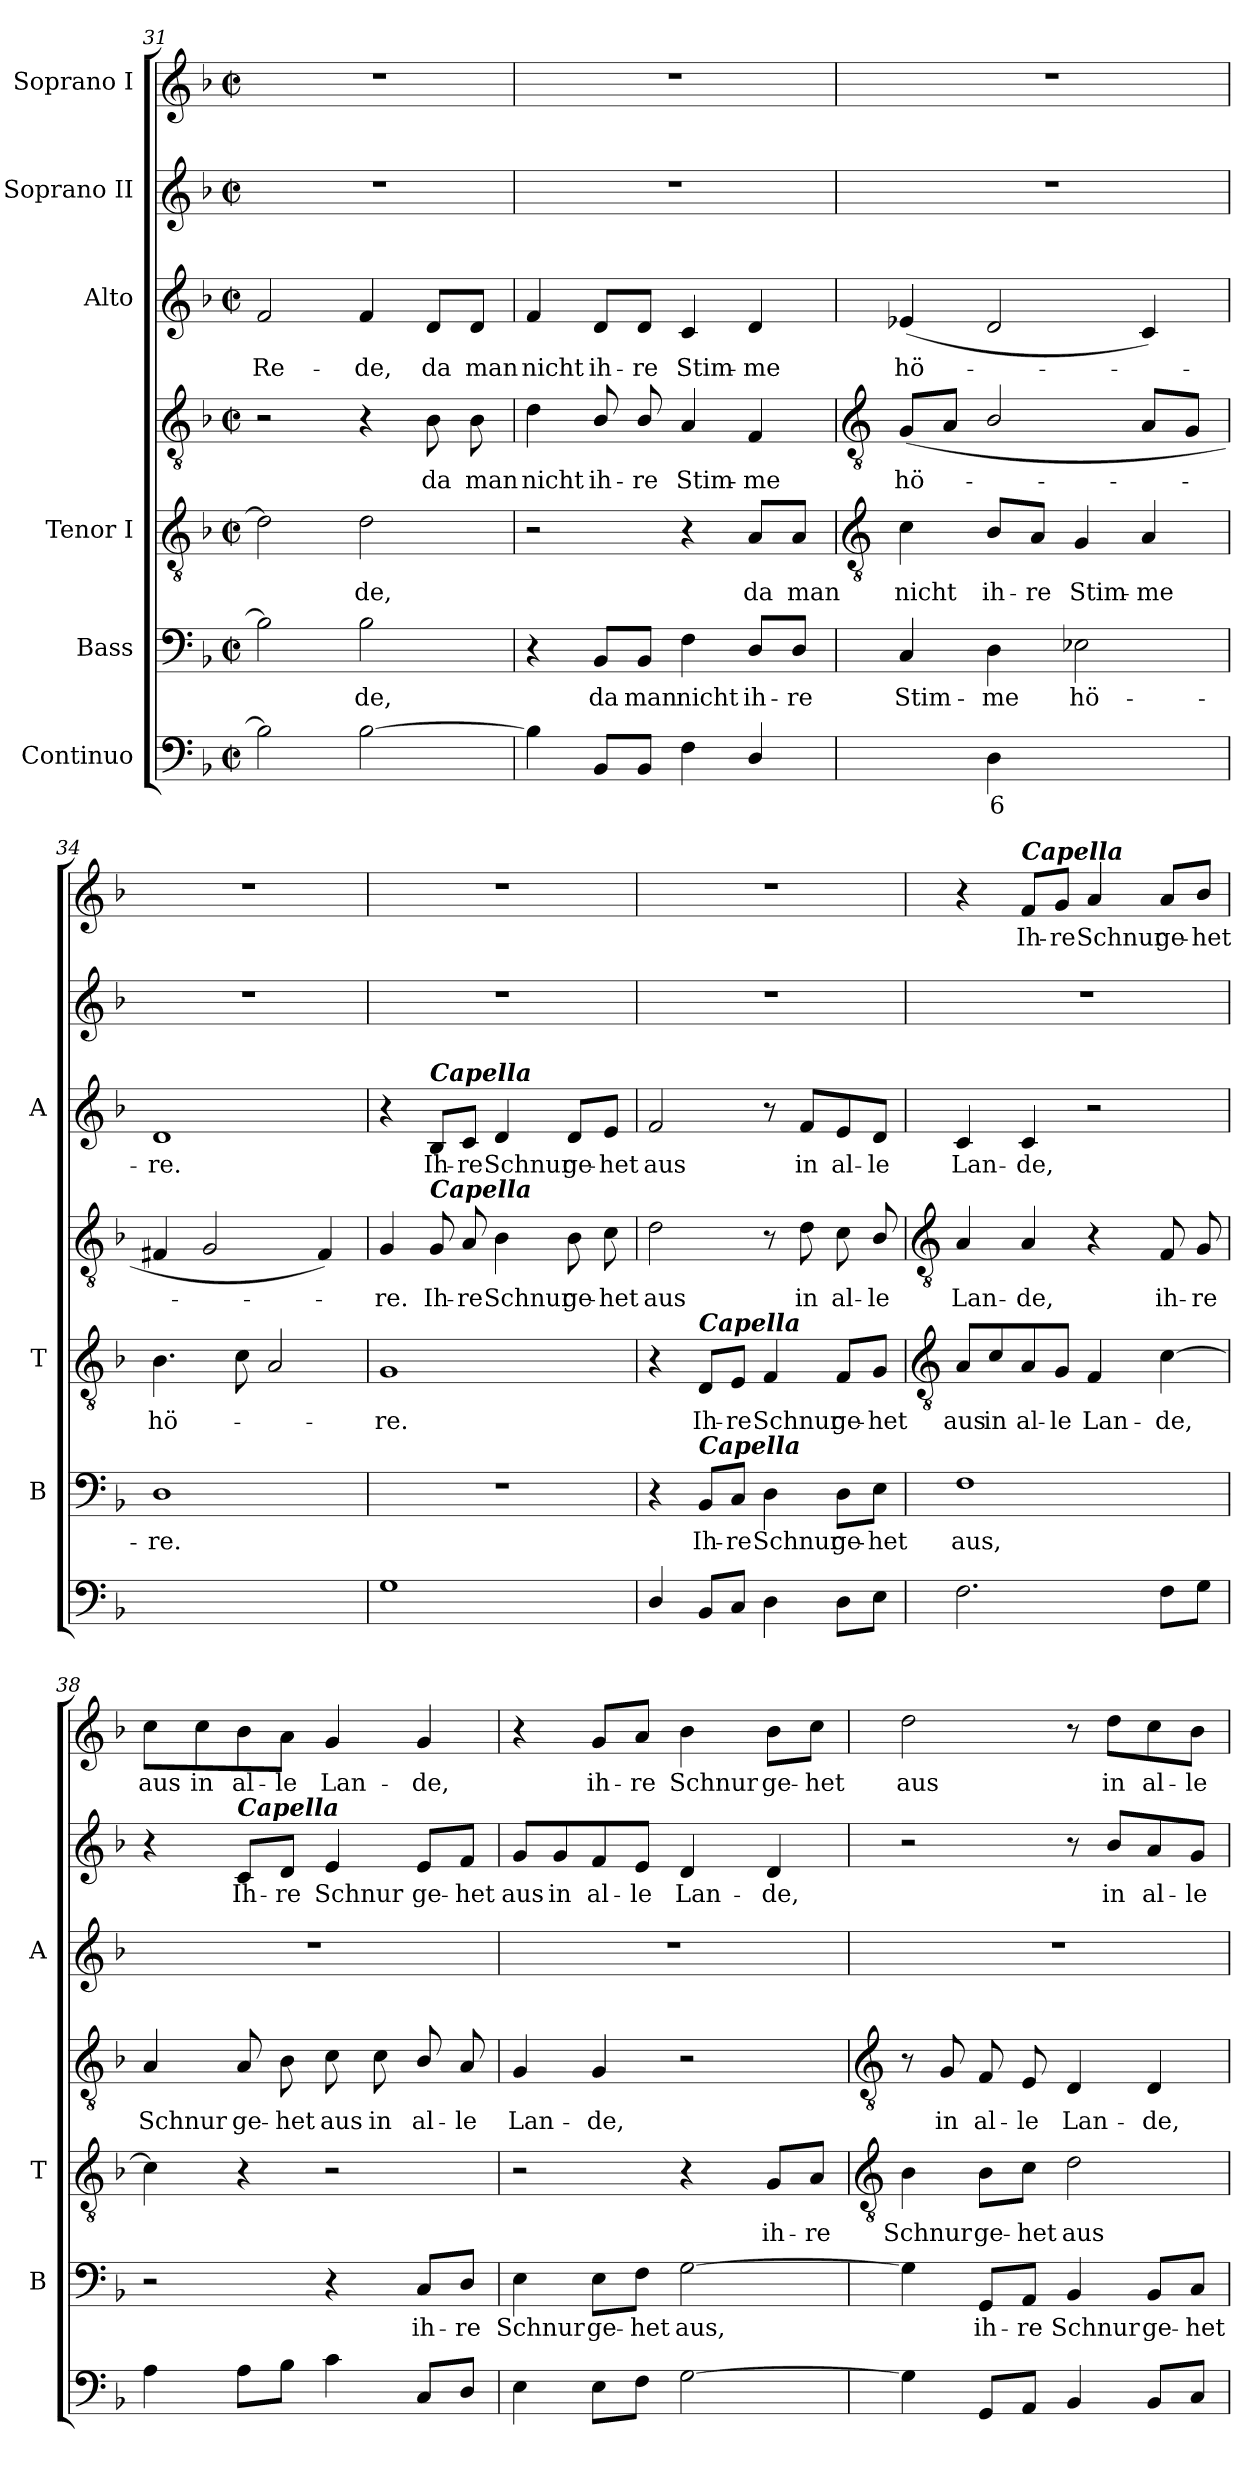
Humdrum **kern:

**kern	**text	**text	**kern	**text	**kern	**text	**kern	**text	**kern	**text	**kern	**text	**kern	**text
*part6	*part6	*part6	*part5	*part5	*part4	*part4	*part4	*part4	*part3	*part3	*part2	*part2	*part1	*part1
*staff7	*staff7	*staff7	*staff6	*staff6	*staff5	*staff5	*staff4	*staff4	*staff3	*staff3	*staff2	*staff2	*staff1	*staff1
*I"Continuo	*	*	*I"Bass	*	*I"Tenor I	*	*	*	*I"Alto	*	*I"Soprano II	*	*I"Soprano I	*
*	*	*	*I'B	*	*I'T	*	*	*	*I'A	*	*	*	*	*
*clefF4	*	*	*clefF4	*	*clefGv2	*	*clefGv2	*	*clefG2	*	*clefG2	*	*clefG2	*
*k[b-]	*	*	*k[b-]	*	*k[b-]	*	*k[b-]	*	*k[b-]	*	*k[b-]	*	*k[b-]	*
*F:	*	*	*F:	*	*F:	*	*F:	*	*F:	*	*F:	*	*F:	*
*M2/2	*	*	*M2/2	*	*M2/2	*	*M2/2	*	*M2/2	*	*M2/2	*	*M2/2	*
*met(c|)	*	*	*met(c|)	*	*met(c|)	*	*met(c|)	*	*met(c|)	*	*met(c|)	*	*met(c|)	*
=31	=31	=31	=31	=31	=31	=31	=31	=31	=31	=31	=31	=31	=31	=31
!	!	!	!	!	!	!	!	!	!	!LO:LY:b	!	!	!	!
2B-]	.	.	2B-]	.	2d]	.	2r	.	2f	Re-	1r	.	1r	.
!	!	!	!	!LO:LY:b	!	!LO:LY:b	!	!	!	!LO:LY:b	!	!	!	!
[2B-	.	.	2B-	de,	2d	de,	4r	.	4f	-de,	.	.	.	.
!	!	!	!	!	!	!	!	!LO:LY:b	!	!LO:LY:b	!	!	!	!
.	.	.	.	.	.	.	8B-	da	8d/L	da	.	.	.	.
!	!	!	!	!	!	!	!	!LO:LY:b	!	!LO:LY:b	!	!	!	!
.	.	.	.	.	.	.	8B-	man	8d/J	man	.	.	.	.
=32	=32	=32	=32	=32	=32	=32	=32	=32	=32	=32	=32	=32	=32	=32
!	!	!	!	!	!	!	!	!LO:LY:b	!	!LO:LY:b	!	!	!	!
4B-]	.	.	4r	.	2r	.	4d	nicht	4f	nicht	1r	.	1r	.
!	!	!	!	!LO:LY:b	!	!	!	!LO:LY:b	!	!LO:LY:b	!	!	!	!
8BB-L	.	.	8BB-/L	da	.	.	8B-/	ih-	8d/L	ih-	.	.	.	.
!	!	!	!	!LO:LY:b	!	!	!	!LO:LY:b	!	!LO:LY:b	!	!	!	!
8BB-J	.	.	8BB-/J	man	.	.	8B-/	-re	8d/J	-re	.	.	.	.
!	!	!	!	!LO:LY:b	!	!	!	!LO:LY:b	!	!LO:LY:b	!	!	!	!
4F	.	.	4F	nicht	4r	.	4A	Stim-	4c	Stim-	.	.	.	.
!	!	!	!	!LO:LY:b	!	!LO:LY:b	!	!LO:LY:b	!	!LO:LY:b	!	!	!	!
4D/	.	.	8D/L	ih-	8A/L	da	4F	-me	4d	-me	.	.	.	.
!	!	!	!	!LO:LY:b	!	!LO:LY:b	!	!	!	!	!	!	!	!
.	.	.	8D/J	-re	8A/J	man	.	.	.	.	.	.	.	.
!!LO:LB:g=z
=33	=33	=33	=33	=33	=33	=33	=33	=33	=33	=33	=33	=33	=33	=33
*	*	*	*	*	*clefGv2	*	*clefGv2	*	*	*	*	*	*	*
!	!LO:LY:b	!	!	!LO:LY:b	!	!LO:LY:b	!	!LO:LY:b	!	!LO:LY:b	!	!	!	!
[8Cyy	5	.	4C	Stim-	4c	nicht	(<8GL	hö-	(<4e-X	hö-	1r	.	1r	.
!	!LO:LY:b	!	!	!	!	!	!	!	!	!	!	!	!	!
8Cyy]	6	.	.	.	.	.	8AJ	.	.	.	.	.	.	.
!	!LO:LY:b	!	!	!LO:LY:b	!	!LO:LY:b	!	!	!	!	!	!	!	!
4D	6	.	4D	-me	8B-/L	ih-	2B-/	.	2d	.	.	.	.	.
!	!	!	!	!	!	!LO:LY:b	!	!	!	!	!	!	!	!
.	.	.	.	.	8A/J	-re	.	.	.	.	.	.	.	.
!	!LO:LY:b	!	!	!LO:LY:b	!	!LO:LY:b	!	!	!	!	!	!	!	!
[4E-Xyy	7	.	2E-X	hö-	4G	Stim-	.	.	.	.	.	.	.	.
!	!LO:LY:b	!	!	!	!	!LO:LY:b	!	!	!	!	!	!	!	!
4E-yy]	6	.	.	.	4A	-me	8AL	.	4c)	.	.	.	.	.
.	.	.	.	.	.	.	8GJ	.	.	.	.	.	.	.
=34	=34	=34	=34	=34	=34	=34	=34	=34	=34	=34	=34	=34	=34	=34
!	!LO:LY:b	!LO:LY:b	!	!LO:LY:b	!	!LO:LY:b	!	!	!	!LO:LY:b	!	!	!	!
[4Dyy	6	3	1D	-re.	4.B-	hö-	4F#X	.	1d	re.	1r	.	1r	.
!	!LO:LY:b	!	!	!	!	!	!	!	!	!	!	!	!	!
4Dyy_	4	.	.	.	.	.	2G	.	.	.	.	.	.	.
.	.	.	.	.	8c	.	.	.	.	.	.	.	.	.
!	!LO:LY:b	!LO:LY:b	!	!	!	!	!	!	!	!	!	!	!	!
4Dyy_	5	4	.	.	2A	.	.	.	.	.	.	.	.	.
!	!LO:LY:b	!	!	!	!	!	!	!	!	!	!	!	!	!
4Dyy]	3	.	.	.	.	.	4F#)	.	.	.	.	.	.	.
=35	=35	=35	=35	=35	=35	=35	=35	=35	=35	=35	=35	=35	=35	=35
!	!	!	!	!	!	!LO:LY:b	!	!LO:LY:b	!	!	!	!	!	!
1G	.	.	1r	.	1G	re.	4G	re.	4r	.	1r	.	1r	.
!	!	!	!	!	!	!	!	!	!LO:TX:a:Bi:t=Capella	!	!	!	!	!
!	!	!	!	!	!	!	!LO:TX:a:Bi:t=Capella	!	!	!	!	!	!	!
!	!	!	!	!	!	!	!	!LO:LY:b	!	!LO:LY:b	!	!	!	!
.	.	.	.	.	.	.	8G	Ih-	8B-/L	Ih-	.	.	.	.
!	!	!	!	!	!	!	!	!LO:LY:b	!	!LO:LY:b	!	!	!	!
.	.	.	.	.	.	.	8A	-re	8c/J	-re	.	.	.	.
!	!	!	!	!	!	!	!	!LO:LY:b	!	!LO:LY:b	!	!	!	!
.	.	.	.	.	.	.	4B-	Schnur	4d	Schnur	.	.	.	.
!	!	!	!	!	!	!	!	!LO:LY:b	!	!LO:LY:b	!	!	!	!
.	.	.	.	.	.	.	8B-	ge-	8d/L	ge-	.	.	.	.
!	!	!	!	!	!	!	!	!LO:LY:b	!	!LO:LY:b	!	!	!	!
.	.	.	.	.	.	.	8c	-het	8e/J	-het	.	.	.	.
=36	=36	=36	=36	=36	=36	=36	=36	=36	=36	=36	=36	=36	=36	=36
!	!	!	!	!	!	!	!	!LO:LY:b	!	!LO:LY:b	!	!	!	!
4D/	.	.	4r	.	4r	.	2d	aus	2f	aus	1r	.	1r	.
!	!	!	!	!	!LO:TX:a:Bi:t=Capella	!	!	!	!	!	!	!	!	!
!	!	!	!LO:TX:a:Bi:t=Capella	!	!	!	!	!	!	!	!	!	!	!
!	!	!	!	!LO:LY:b	!	!LO:LY:b	!	!	!	!	!	!	!	!
8BB-L	.	.	8BB-/L	Ih-	8D/L	Ih-	.	.	.	.	.	.	.	.
!	!	!	!	!LO:LY:b	!	!LO:LY:b	!	!	!	!	!	!	!	!
8CJ	.	.	8C/J	-re	8E/J	-re	.	.	.	.	.	.	.	.
!	!	!	!	!LO:LY:b	!	!LO:LY:b	!	!	!	!	!	!	!	!
4D	.	.	4D	Schnur	4F	Schnur	8r	.	8r	.	.	.	.	.
!	!	!	!	!	!	!	!	!LO:LY:b	!	!LO:LY:b	!	!	!	!
.	.	.	.	.	.	.	8d	in	8f/L	in	.	.	.	.
!	!	!	!	!LO:LY:b	!	!LO:LY:b	!	!LO:LY:b	!	!LO:LY:b	!	!	!	!
8DL	.	.	8D\L	ge-	8F/L	ge-	8c	al-	8e/	al-	.	.	.	.
!	!	!	!	!LO:LY:b	!	!LO:LY:b	!	!LO:LY:b	!	!LO:LY:b	!	!	!	!
8EJ	.	.	8E\J	-het	8G/J	-het	8B-/	-le	8d/J	-le	.	.	.	.
!!LO:LB:g=z
=37	=37	=37	=37	=37	=37	=37	=37	=37	=37	=37	=37	=37	=37	=37
*	*	*	*	*	*clefGv2	*	*clefGv2	*	*	*	*	*	*	*
!	!	!	!	!LO:LY:b	!	!LO:LY:b	!	!LO:LY:b	!	!LO:LY:b	!	!	!	!
2.F	.	.	1F	aus,	8A/L	aus	4A	Lan-	4c	Lan-	1r	.	4r	.
!	!	!	!	!	!	!LO:LY:b	!	!	!	!	!	!	!	!
.	.	.	.	.	8c/	in	.	.	.	.	.	.	.	.
!	!	!	!	!	!	!	!	!	!	!	!	!	!LO:TX:a:Bi:t=Capella	!
!	!	!	!	!	!	!LO:LY:b	!	!LO:LY:b	!	!LO:LY:b	!	!	!	!LO:LY:b
.	.	.	.	.	8A/	al-	4A	-de,	4c	-de,	.	.	8f/L	Ih-
!	!	!	!	!	!	!LO:LY:b	!	!	!	!	!	!	!	!LO:LY:b
.	.	.	.	.	8G/J	-le	.	.	.	.	.	.	8g/J	-re
!	!	!	!	!	!	!LO:LY:b	!	!	!	!	!	!	!	!LO:LY:b
.	.	.	.	.	4F	Lan-	4r	.	2r	.	.	.	4a	Schnur
!	!	!	!	!	!	!LO:LY:b	!	!LO:LY:b	!	!	!	!	!	!LO:LY:b
8FL	.	.	.	.	[4c	-de,	8F	ih-	.	.	.	.	8a/L	ge-
!	!	!	!	!	!	!	!	!LO:LY:b	!	!	!	!	!	!LO:LY:b
8GJ	.	.	.	.	.	.	8G	-re	.	.	.	.	8b-/J	-het
=38	=38	=38	=38	=38	=38	=38	=38	=38	=38	=38	=38	=38	=38	=38
!	!	!	!	!	!	!	!	!LO:LY:b	!	!	!	!	!	!LO:LY:b
4A	.	.	2r	.	4c]	.	4A	Schnur	1r	.	4r	.	8cc\L	aus
!	!	!	!	!	!	!	!	!	!	!	!	!	!	!LO:LY:b
.	.	.	.	.	.	.	.	.	.	.	.	.	8cc\	in
!	!	!	!	!	!	!	!	!	!	!	!LO:TX:a:Bi:t=Capella	!	!	!
!	!	!	!	!	!	!	!	!LO:LY:b	!	!	!	!LO:LY:b	!	!LO:LY:b
8AL	.	.	.	.	4r	.	8A	ge-	.	.	8c/L	Ih-	8b-\	al-
!	!	!	!	!	!	!	!	!LO:LY:b	!	!	!	!LO:LY:b	!	!LO:LY:b
8B-J	.	.	.	.	.	.	8B-	-het	.	.	8d/J	-re	8a\J	-le
!	!	!	!	!	!	!	!	!LO:LY:b	!	!	!	!LO:LY:b	!	!LO:LY:b
4c	.	.	4r	.	2r	.	8c	aus	.	.	4e	Schnur	4g	Lan-
!	!	!	!	!	!	!	!	!LO:LY:b	!	!	!	!	!	!
.	.	.	.	.	.	.	8c	in	.	.	.	.	.	.
!	!	!	!	!LO:LY:b	!	!	!	!LO:LY:b	!	!	!	!LO:LY:b	!	!LO:LY:b
8CL	.	.	8C/L	ih-	.	.	8B-/	al-	.	.	8e/L	ge-	4g	-de,
!	!	!	!	!LO:LY:b	!	!	!	!LO:LY:b	!	!	!	!LO:LY:b	!	!
8DJ	.	.	8D/J	-re	.	.	8A	-le	.	.	8f/J	-het	.	.
=39	=39	=39	=39	=39	=39	=39	=39	=39	=39	=39	=39	=39	=39	=39
!	!	!	!	!LO:LY:b	!	!	!	!LO:LY:b	!	!	!	!LO:LY:b	!	!
4E	.	.	4E	Schnur	2r	.	4G	Lan-	1r	.	8g/L	aus	4r	.
!	!	!	!	!	!	!	!	!	!	!	!	!LO:LY:b	!	!
.	.	.	.	.	.	.	.	.	.	.	8g/	in	.	.
!	!	!	!	!LO:LY:b	!	!	!	!LO:LY:b	!	!	!	!LO:LY:b	!	!LO:LY:b
8EL	.	.	8E\L	ge-	.	.	4G	-de,	.	.	8f/	al-	8g/L	ih-
!	!	!	!	!LO:LY:b	!	!	!	!	!	!	!	!LO:LY:b	!	!LO:LY:b
8FJ	.	.	8F\J	-het	.	.	.	.	.	.	8e/J	-le	8a/J	-re
!	!	!	!	!LO:LY:b	!	!	!	!	!	!	!	!LO:LY:b	!	!LO:LY:b
[2G	.	.	[2G	aus,	4r	.	2r	.	.	.	4d	Lan-	4b-	Schnur
!	!	!	!	!	!	!LO:LY:b	!	!	!	!	!	!LO:LY:b	!	!LO:LY:b
.	.	.	.	.	8G/L	ih-	.	.	.	.	4d	-de,	8b-\L	ge-
!	!	!	!	!	!	!LO:LY:b	!	!	!	!	!	!	!	!LO:LY:b
.	.	.	.	.	8A/J	-re	.	.	.	.	.	.	8cc\J	-het
!!LO:LB:g=z
=40	=40	=40	=40	=40	=40	=40	=40	=40	=40	=40	=40	=40	=40	=40
*	*	*	*	*	*clefGv2	*	*clefGv2	*	*	*	*	*	*	*
!	!	!	!	!	!	!LO:LY:b	!	!	!	!	!	!	!	!LO:LY:b
4G]	.	.	4G]	.	4B-	Schnur	8r	.	1r	.	2r	.	2dd	aus
!	!	!	!	!	!	!	!	!LO:LY:b	!	!	!	!	!	!
.	.	.	.	.	.	.	8G	in	.	.	.	.	.	.
!	!	!	!	!LO:LY:b	!	!LO:LY:b	!	!LO:LY:b	!	!	!	!	!	!
8GGL	.	.	8GG/L	ih-	8B-\L	ge-	8F	al-	.	.	.	.	.	.
!	!	!	!	!LO:LY:b	!	!LO:LY:b	!	!LO:LY:b	!	!	!	!	!	!
8AAJ	.	.	8AA/J	-re	8c\J	-het	8E	-le	.	.	.	.	.	.
!	!	!	!	!LO:LY:b	!	!LO:LY:b	!	!LO:LY:b	!	!	!	!	!	!
4BB-	.	.	4BB-	Schnur	2d	aus	4D	Lan-	.	.	8r	.	8r	.
!	!	!	!	!	!	!	!	!	!	!	!	!LO:LY:b	!	!LO:LY:b
.	.	.	.	.	.	.	.	.	.	.	8b-/L	in	8dd\L	in
!	!	!	!	!LO:LY:b	!	!	!	!LO:LY:b	!	!	!	!LO:LY:b	!	!LO:LY:b
8BB-L	.	.	8BB-/L	ge-	.	.	4D	-de,	.	.	8a/	al-	8cc\	al-
!	!	!	!	!LO:LY:b	!	!	!	!	!	!	!	!LO:LY:b	!	!LO:LY:b
8CJ	.	.	8C/J	-het	.	.	.	.	.	.	8g/J	-le	8b-\J	-le
=	=	=	=	=	=	=	=	=	=	=	=	=	=	=
*-	*-	*-	*-	*-	*-	*-	*-	*-	*-	*-	*-	*-	*-	*-
